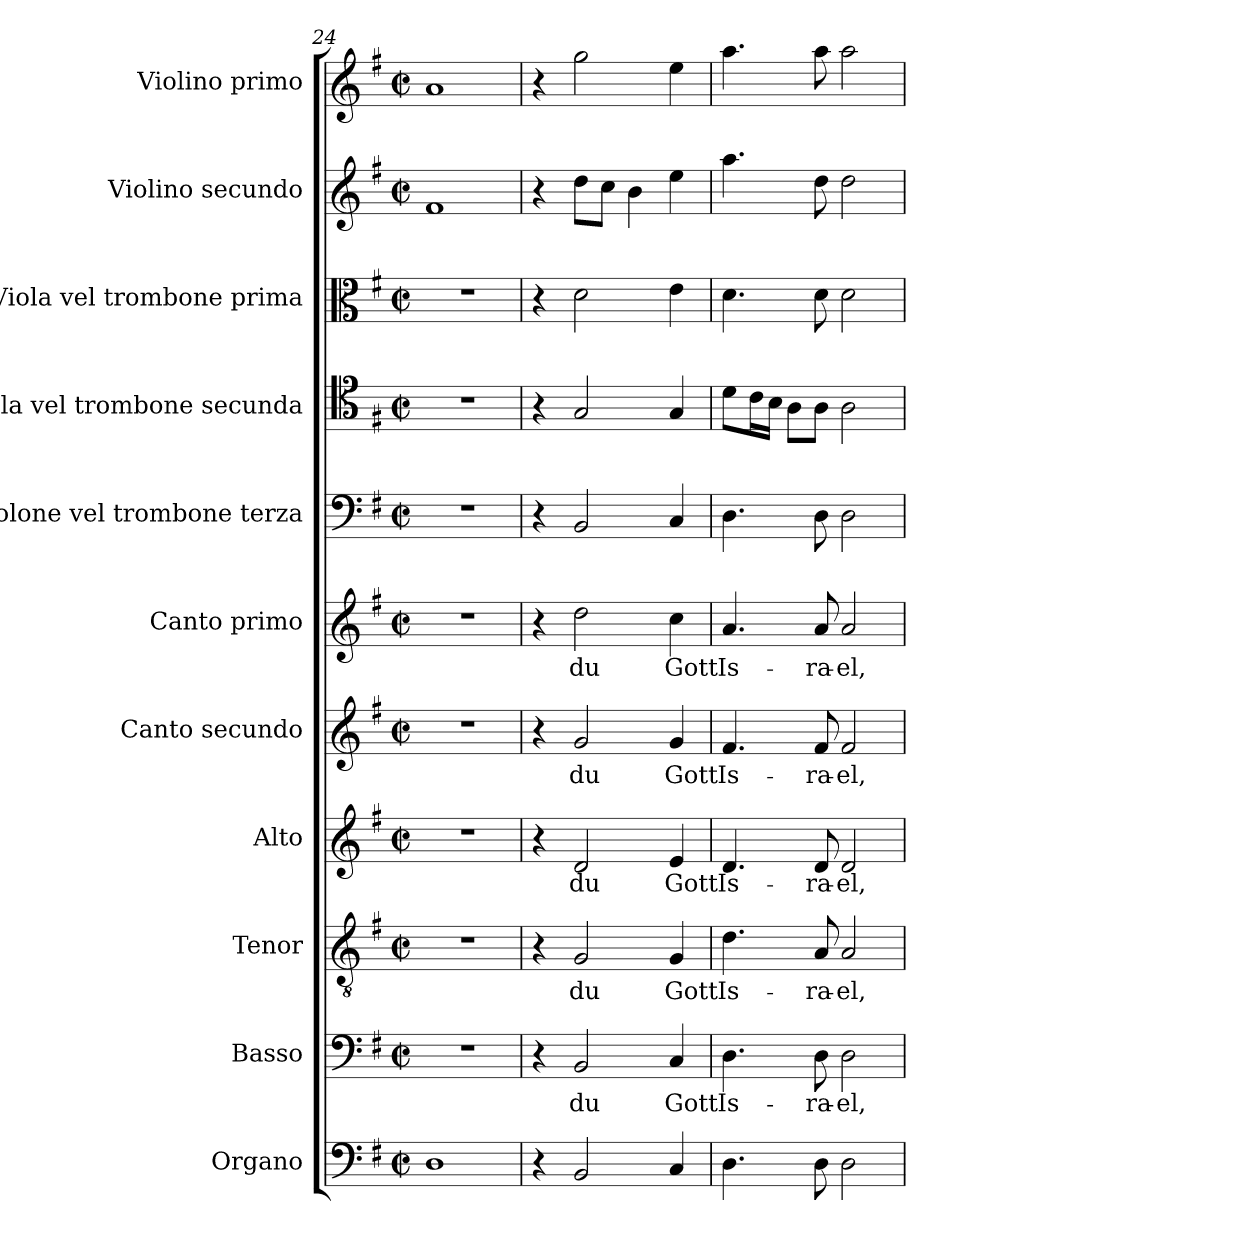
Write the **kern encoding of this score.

**kern	**kern	**text	**kern	**text	**kern	**text	**kern	**text	**kern	**text	**kern	**kern	**kern	**kern	**kern
*part11	*part10	*part10	*part9	*part9	*part8	*part8	*part7	*part7	*part6	*part6	*part5	*part4	*part3	*part2	*part1
*staff11	*staff10	*staff10	*staff9	*staff9	*staff8	*staff8	*staff7	*staff7	*staff6	*staff6	*staff5	*staff4	*staff3	*staff2	*staff1
*I"Organo	*I"Basso	*	*I"Tenor	*	*I"Alto	*	*I"Canto secundo	*	*I"Canto primo	*	*I"Violone vel trombone  terza	*I"Viola vel trombone secunda	*I"Viola vel trombone prima	*I"Violino secundo	*I"Violino primo
*	*I'B	*	*I'T	*	*I'A	*	*I'C2	*	*I'C1	*	*I'Vn	*I'Va2	*I'Va1	*I'Vi2	*I'Vi1
*clefF4	*clefF4	*	*clefGv2	*	*clefG2	*	*clefG2	*	*clefG2	*	*clefF4	*clefC4	*clefC3	*clefG2	*clefG2
*k[f#]	*k[f#]	*	*k[f#]	*	*k[f#]	*	*k[f#]	*	*k[f#]	*	*k[f#]	*k[f#]	*k[f#]	*k[f#]	*k[f#]
*G:	*G:	*	*G:	*	*G:	*	*G:	*	*G:	*	*G:	*G:	*G:	*G:	*G:
*M2/2	*M2/2	*	*M2/2	*	*M2/2	*	*M2/2	*	*M2/2	*	*M2/2	*M2/2	*M2/2	*M2/2	*M2/2
*met(c|)	*met(c|)	*	*met(c|)	*	*met(c|)	*	*met(c|)	*	*met(c|)	*	*met(c|)	*met(c|)	*met(c|)	*met(c|)	*met(c|)
=24	=24	=24	=24	=24	=24	=24	=24	=24	=24	=24	=24	=24	=24	=24	=24
1D	1r	.	1r	.	1r	.	1r	.	1r	.	1r	1r	1r	1f#	1a
!!LO:LB:g=z
=25	=25	=25	=25	=25	=25	=25	=25	=25	=25	=25	=25	=25	=25	=25	=25
4r	4r	.	4r	.	4r	.	4r	.	4r	.	4r	4r	4r	4r	4r
!	!	!LO:LY:b	!	!	!	!	!	!	!	!	!	!	!	!	!
!	!	!	!	!LO:LY:b	!	!	!	!	!	!	!	!	!	!	!
!	!	!	!	!	!	!LO:LY:b	!	!	!	!	!	!	!	!	!
!	!	!	!	!	!	!	!	!LO:LY:b	!	!	!	!	!	!	!
!	!	!	!	!	!	!	!	!	!	!LO:LY:b	!	!	!	!	!
2BB/	2BB/	du	2G/	du	2d/	du	2g/	du	2dd\	du	2BB/	2G/	2d\	8dd\L	2gg\
.	.	.	.	.	.	.	.	.	.	.	.	.	.	8cc\J	.
.	.	.	.	.	.	.	.	.	.	.	.	.	.	4b\	.
!	!	!LO:LY:b	!	!	!	!	!	!	!	!	!	!	!	!	!
!	!	!	!	!LO:LY:b	!	!	!	!	!	!	!	!	!	!	!
!	!	!	!	!	!	!LO:LY:b	!	!	!	!	!	!	!	!	!
!	!	!	!	!	!	!	!	!LO:LY:b	!	!	!	!	!	!	!
!	!	!	!	!	!	!	!	!	!	!LO:LY:b	!	!	!	!	!
4C/	4C/	Gott	4G/	Gott	4e/	Gott	4g/	Gott	4cc\	Gott	4C/	4G/	4e\	4ee\	4ee\
=26	=26	=26	=26	=26	=26	=26	=26	=26	=26	=26	=26	=26	=26	=26	=26
!	!	!LO:LY:b	!	!	!	!	!	!	!	!	!	!	!	!	!
!	!	!	!	!LO:LY:b	!	!	!	!	!	!	!	!	!	!	!
!	!	!	!	!	!	!LO:LY:b	!	!	!	!	!	!	!	!	!
!	!	!	!	!	!	!	!	!LO:LY:b	!	!	!	!	!	!	!
!	!	!	!	!	!	!	!	!	!	!LO:LY:b	!	!	!	!	!
4.D\	4.D\	Is-	4.d\	Is-	4.d/	Is-	4.f#/	Is-	4.a/	Is-	4.D\	8d\L	4.d\	4.aa\	4.aa\
.	.	.	.	.	.	.	.	.	.	.	.	16c\L	.	.	.
.	.	.	.	.	.	.	.	.	.	.	.	16B\JJ	.	.	.
.	.	.	.	.	.	.	.	.	.	.	.	8A\L	.	.	.
!	!	!LO:LY:b	!	!	!	!	!	!	!	!	!	!	!	!	!
!	!	!	!	!LO:LY:b	!	!	!	!	!	!	!	!	!	!	!
!	!	!	!	!	!	!LO:LY:b	!	!	!	!	!	!	!	!	!
!	!	!	!	!	!	!	!	!LO:LY:b	!	!	!	!	!	!	!
!	!	!	!	!	!	!	!	!	!	!LO:LY:b	!	!	!	!	!
8D\	8D\	-ra-	8A/	-ra-	8d/	-ra-	8f#/	-ra-	8a/	-ra-	8D\	8A\J	8d\	8dd\	8aa\
!	!	!LO:LY:b	!	!	!	!	!	!	!	!	!	!	!	!	!
!	!	!	!	!LO:LY:b	!	!	!	!	!	!	!	!	!	!	!
!	!	!	!	!	!	!LO:LY:b	!	!	!	!	!	!	!	!	!
!	!	!	!	!	!	!	!	!LO:LY:b	!	!	!	!	!	!	!
!	!	!	!	!	!	!	!	!	!	!LO:LY:b	!	!	!	!	!
2D\	2D\	-el,	2A/	-el,	2d/	-el,	2f#/	-el,	2a/	-el,	2D\	2A\	2d\	2dd\	2aa\
=	=	=	=	=	=	=	=	=	=	=	=	=	=	=	=
*-	*-	*-	*-	*-	*-	*-	*-	*-	*-	*-	*-	*-	*-	*-	*-
